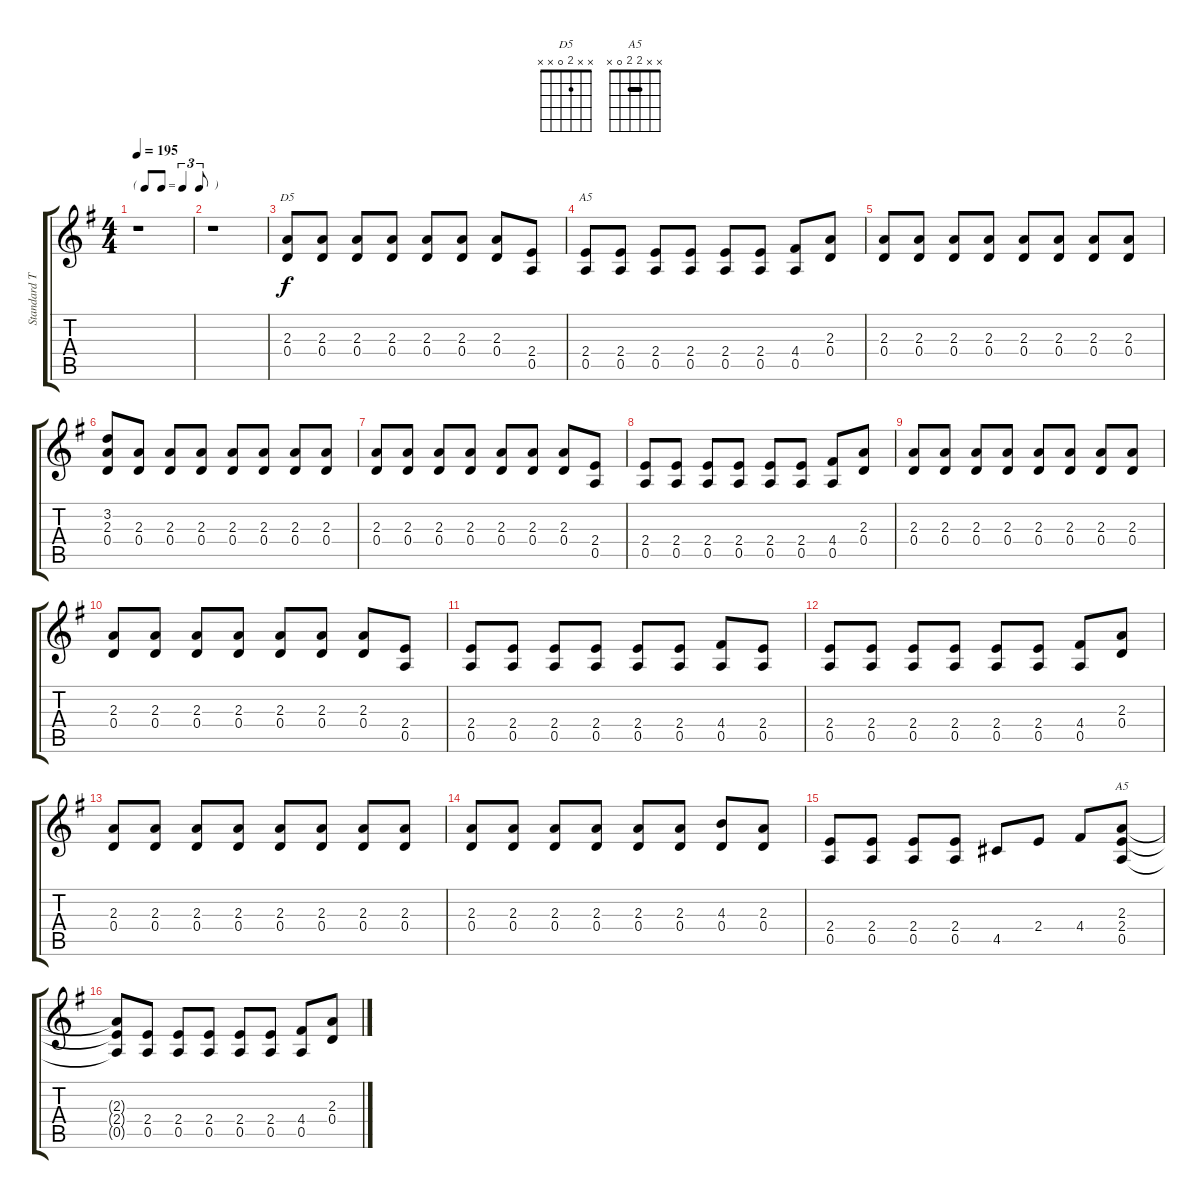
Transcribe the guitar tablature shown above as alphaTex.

\track ("Standard Tuning" "Standard T") {instrument electricguitarjazz}
\staff {score tabs}
\tuning (E4 B3 G3 D3 A2 E2) {hide}
\chord ("D5" x x 2 0 x x)
\chord ("A5" x x x 2 0 x)
\chord ("A5" x x 2 2 0 x) {barre 2}
\ts (4 4)
\tf triplet8th
\tempo 195
\clef g2
\ks g
r.1{dy f instrument electricguitarjazz} |
r.1 |
(2.3 0.4).8{ch "D5"} (2.3 0.4).8 (2.3 0.4).8 (2.3 0.4).8 (2.3 0.4).8 (2.3 0.4).8 (2.3 0.4).8 (2.4 0.5).8 |
(2.4 0.5).8{ch "A5"} (2.4 0.5).8 (2.4 0.5).8 (2.4 0.5).8 (2.4 0.5).8 (2.4 0.5).8 (4.4 0.5).8 (2.3 0.4).8 |
(2.3 0.4).8 (2.3 0.4).8 (2.3 0.4).8 (2.3 0.4).8 (2.3 0.4).8 (2.3 0.4).8 (2.3 0.4).8 (2.3 0.4).8 |
(3.2 2.3 0.4).8 (2.3 0.4).8 (2.3 0.4).8 (2.3 0.4).8 (2.3 0.4).8 (2.3 0.4).8 (2.3 0.4).8 (2.3 0.4).8 |
(2.3 0.4).8 (2.3 0.4).8 (2.3 0.4).8 (2.3 0.4).8 (2.3 0.4).8 (2.3 0.4).8 (2.3 0.4).8 (2.4 0.5).8 |
(2.4 0.5).8 (2.4 0.5).8 (2.4 0.5).8 (2.4 0.5).8 (2.4 0.5).8 (2.4 0.5).8 (4.4 0.5).8 (2.3 0.4).8 |
(2.3 0.4).8 (2.3 0.4).8 (2.3 0.4).8 (2.3 0.4).8 (2.3 0.4).8 (2.3 0.4).8 (2.3 0.4).8 (2.3 0.4).8 |
(2.3 0.4).8 (2.3 0.4).8 (2.3 0.4).8 (2.3 0.4).8 (2.3 0.4).8 (2.3 0.4).8 (2.3 0.4).8 (2.4 0.5).8 |
(2.4 0.5).8 (2.4 0.5).8 (2.4 0.5).8 (2.4 0.5).8 (2.4 0.5).8 (2.4 0.5).8 (4.4 0.5).8 (2.4 0.5).8 |
(2.4 0.5).8 (2.4 0.5).8 (2.4 0.5).8 (2.4 0.5).8 (2.4 0.5).8 (2.4 0.5).8 (4.4 0.5).8 (2.3 0.4).8 |
(2.3 0.4).8 (2.3 0.4).8 (2.3 0.4).8 (2.3 0.4).8 (2.3 0.4).8 (2.3 0.4).8 (2.3 0.4).8 (2.3 0.4).8 |
(2.3 0.4).8 (2.3 0.4).8 (2.3 0.4).8 (2.3 0.4).8 (2.3 0.4).8 (2.3 0.4).8 (4.3 0.4).8 (2.3 0.4).8 |
(2.4 0.5).8 (2.4 0.5).8 (2.4 0.5).8 (2.4 0.5).8 4.5.8 2.4.8 4.4.8 (2.3 2.4 0.5).8{ch "A5"} |
(2.3{t} 2.4{t} 0.5{t}).8 (2.4 0.5).8 (2.4 0.5).8 (2.4 0.5).8 (2.4 0.5).8 (2.4 0.5).8 (4.4 0.5).8 (2.3 0.4).8
